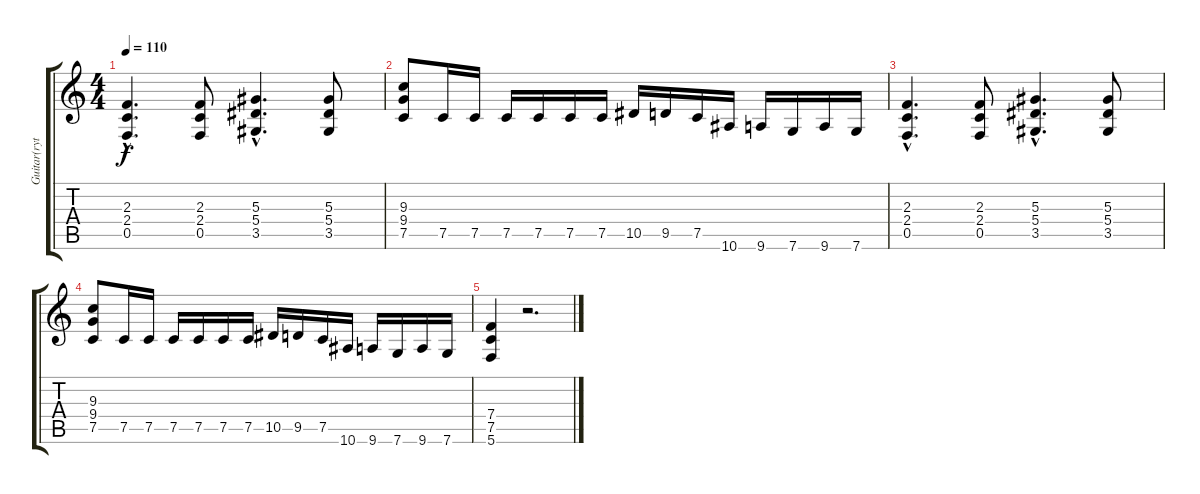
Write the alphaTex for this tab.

\track ("Guitar(rythm)" "Guitar(ryt") {instrument distortionguitar}
\staff {score tabs}
\tuning (C4 G3 Eb3 Bb2 F2 C2) {hide}
\ts (4 4)
\tempo 110
\clef g2
\ks c
(2.3{hac} 2.4{hac} 0.5{hac}).4{d dy f} (2.3 2.4 0.5).8 (5.3{hac} 5.4{hac} 3.5{hac}).4{d} (5.3 5.4 3.5).8 |
(9.3 9.4 7.5).8 7.5.16 7.5.16 7.5.16 7.5.16 7.5.16 7.5.16 10.5.16 9.5.16 7.5.16 10.6.16 9.6.16 7.6.16 9.6.16 7.6.16 |
(2.3{hac} 2.4{hac} 0.5{hac}).4{d} (2.3 2.4 0.5).8 (5.3{hac} 5.4{hac} 3.5{hac}).4{d} (5.3 5.4 3.5).8 |
(9.3 9.4 7.5).8 7.5.16 7.5.16 7.5.16 7.5.16 7.5.16 7.5.16 10.5.16 9.5.16 7.5.16 10.6.16 9.6.16 7.6.16 9.6.16 7.6.16 |
(7.4 7.5 5.6).4 r.2{d}
